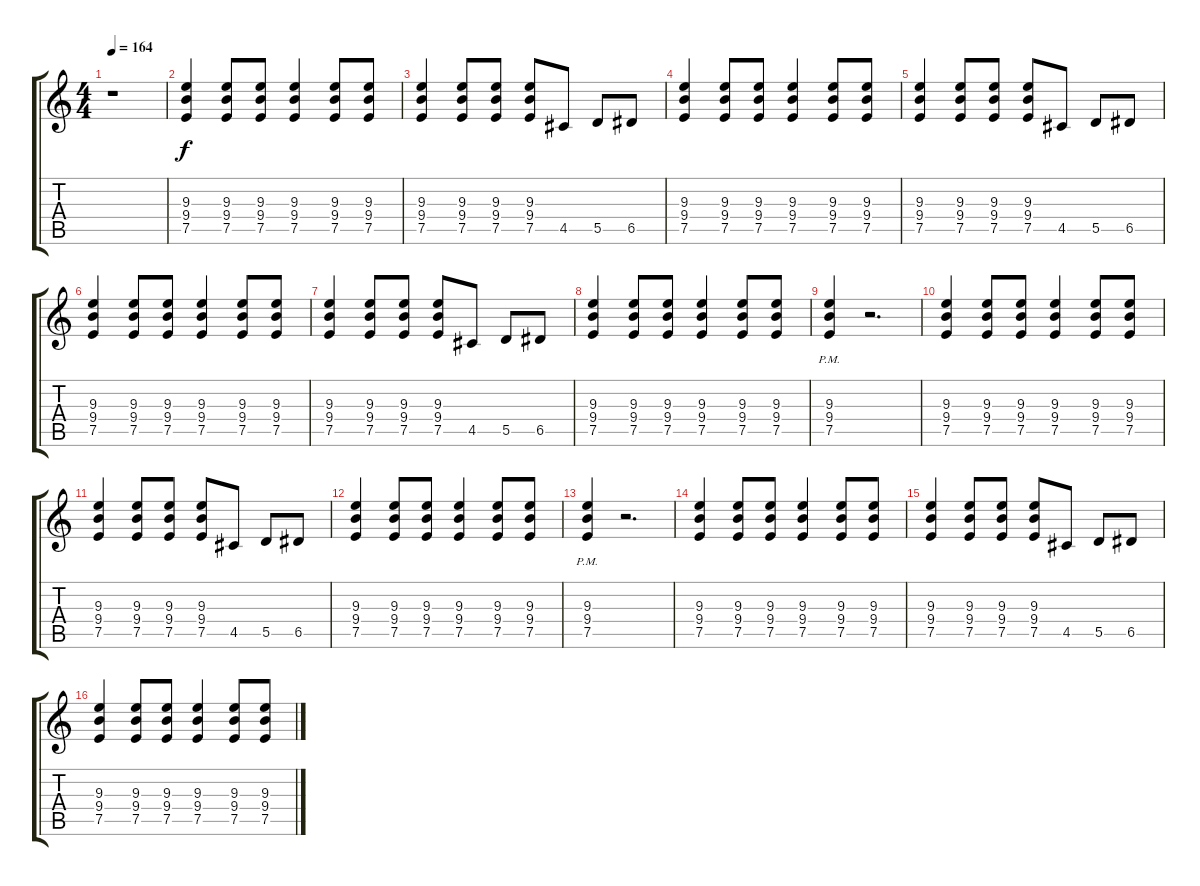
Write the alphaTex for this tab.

\track "" {instrument distortionguitar}
\staff {score tabs}
\tuning (E4 B3 G3 D3 A2 E2) {hide}
\ts (4 4)
\tempo 164
\clef g2
\ks c
r.1{dy f} |
(9.3 9.4 7.5).4 (9.3 9.4 7.5).8 (9.3 9.4 7.5).8 (9.3 9.4 7.5).4 (9.3 9.4 7.5).8 (9.3 9.4 7.5).8 |
(9.3 9.4 7.5).4 (9.3 9.4 7.5).8 (9.3 9.4 7.5).8 (9.3 9.4 7.5).8 4.5.8 5.5.8 6.5.8 |
(9.3 9.4 7.5).4 (9.3 9.4 7.5).8 (9.3 9.4 7.5).8 (9.3 9.4 7.5).4 (9.3 9.4 7.5).8 (9.3 9.4 7.5).8 |
(9.3 9.4 7.5).4 (9.3 9.4 7.5).8 (9.3 9.4 7.5).8 (9.3 9.4 7.5).8 4.5.8 5.5.8 6.5.8 |
(9.3 9.4 7.5).4 (9.3 9.4 7.5).8 (9.3 9.4 7.5).8 (9.3 9.4 7.5).4 (9.3 9.4 7.5).8 (9.3 9.4 7.5).8 |
(9.3 9.4 7.5).4 (9.3 9.4 7.5).8 (9.3 9.4 7.5).8 (9.3 9.4 7.5).8 4.5.8 5.5.8 6.5.8 |
(9.3 9.4 7.5).4 (9.3 9.4 7.5).8 (9.3 9.4 7.5).8 (9.3 9.4 7.5).4 (9.3 9.4 7.5).8 (9.3 9.4 7.5).8 |
(9.3{pm} 9.4{pm} 7.5{pm}).4 r.2{d} |
(9.3 9.4 7.5).4 (9.3 9.4 7.5).8 (9.3 9.4 7.5).8 (9.3 9.4 7.5).4 (9.3 9.4 7.5).8 (9.3 9.4 7.5).8 |
(9.3 9.4 7.5).4 (9.3 9.4 7.5).8 (9.3 9.4 7.5).8 (9.3 9.4 7.5).8 4.5.8 5.5.8 6.5.8 |
(9.3 9.4 7.5).4 (9.3 9.4 7.5).8 (9.3 9.4 7.5).8 (9.3 9.4 7.5).4 (9.3 9.4 7.5).8 (9.3 9.4 7.5).8 |
(9.3{pm} 9.4{pm} 7.5{pm}).4 r.2{d} |
(9.3 9.4 7.5).4 (9.3 9.4 7.5).8 (9.3 9.4 7.5).8 (9.3 9.4 7.5).4 (9.3 9.4 7.5).8 (9.3 9.4 7.5).8 |
(9.3 9.4 7.5).4 (9.3 9.4 7.5).8 (9.3 9.4 7.5).8 (9.3 9.4 7.5).8 4.5.8 5.5.8 6.5.8 |
(9.3 9.4 7.5).4 (9.3 9.4 7.5).8 (9.3 9.4 7.5).8 (9.3 9.4 7.5).4 (9.3 9.4 7.5).8 (9.3 9.4 7.5).8
